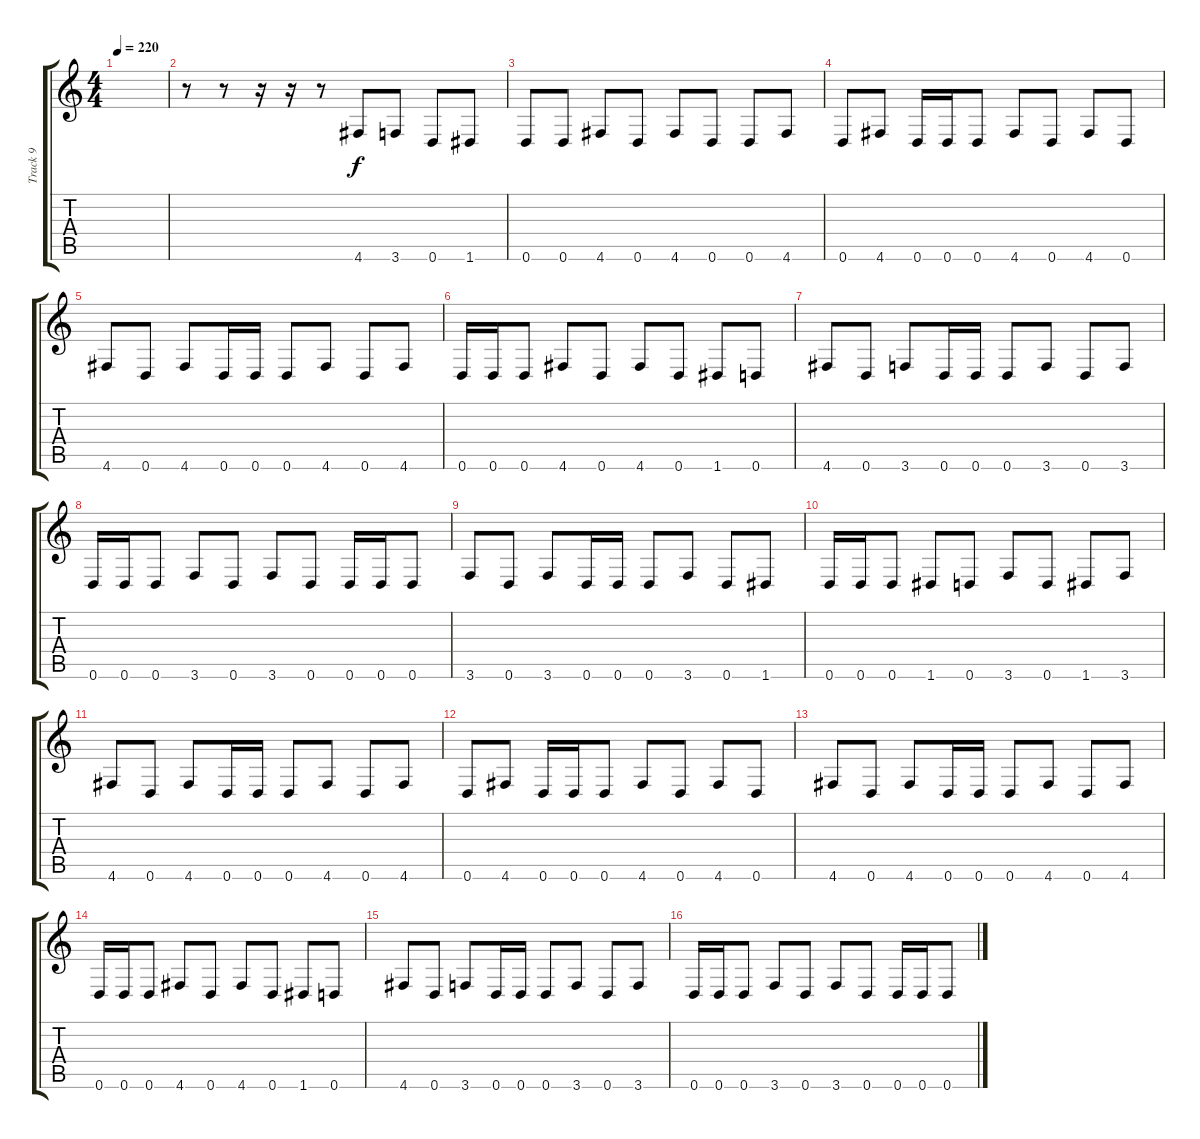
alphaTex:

\track ("Track 9" "Track 9") {instrument electricbassfinger}
\staff {score tabs}
\tuning (D4 A3 F3 C3 G2 D2) {hide}
\ts (4 4)
\tempo 220
\clef g2
\ks c
|
r.8 r.8 r.16 r.16 r.8 4.6.8 3.6.8 0.6.8 1.6.8 |
0.6.8 0.6.8 4.6.8 0.6.8 4.6.8 0.6.8 0.6.8 4.6.8 |
0.6.8 4.6.8 0.6.16 0.6.16 0.6.8 4.6.8 0.6.8 4.6.8 0.6.8 |
4.6.8 0.6.8 4.6.8 0.6.16 0.6.16 0.6.8 4.6.8 0.6.8 4.6.8 |
0.6.16 0.6.16 0.6.8 4.6.8 0.6.8 4.6.8 0.6.8 1.6.8 0.6.8 |
4.6.8 0.6.8 3.6.8 0.6.16 0.6.16 0.6.8 3.6.8 0.6.8 3.6.8 |
0.6.16 0.6.16 0.6.8 3.6.8 0.6.8 3.6.8 0.6.8 0.6.16 0.6.16 0.6.8 |
3.6.8 0.6.8 3.6.8 0.6.16 0.6.16 0.6.8 3.6.8 0.6.8 1.6.8 |
0.6.16 0.6.16 0.6.8 1.6.8 0.6.8 3.6.8 0.6.8 1.6.8 3.6.8 |
4.6.8 0.6.8 4.6.8 0.6.16 0.6.16 0.6.8 4.6.8 0.6.8 4.6.8 |
0.6.8 4.6.8 0.6.16 0.6.16 0.6.8 4.6.8 0.6.8 4.6.8 0.6.8 |
4.6.8 0.6.8 4.6.8 0.6.16 0.6.16 0.6.8 4.6.8 0.6.8 4.6.8 |
0.6.16 0.6.16 0.6.8 4.6.8 0.6.8 4.6.8 0.6.8 1.6.8 0.6.8 |
4.6.8 0.6.8 3.6.8 0.6.16 0.6.16 0.6.8 3.6.8 0.6.8 3.6.8 |
0.6.16 0.6.16 0.6.8 3.6.8 0.6.8 3.6.8 0.6.8 0.6.16 0.6.16 0.6.8
